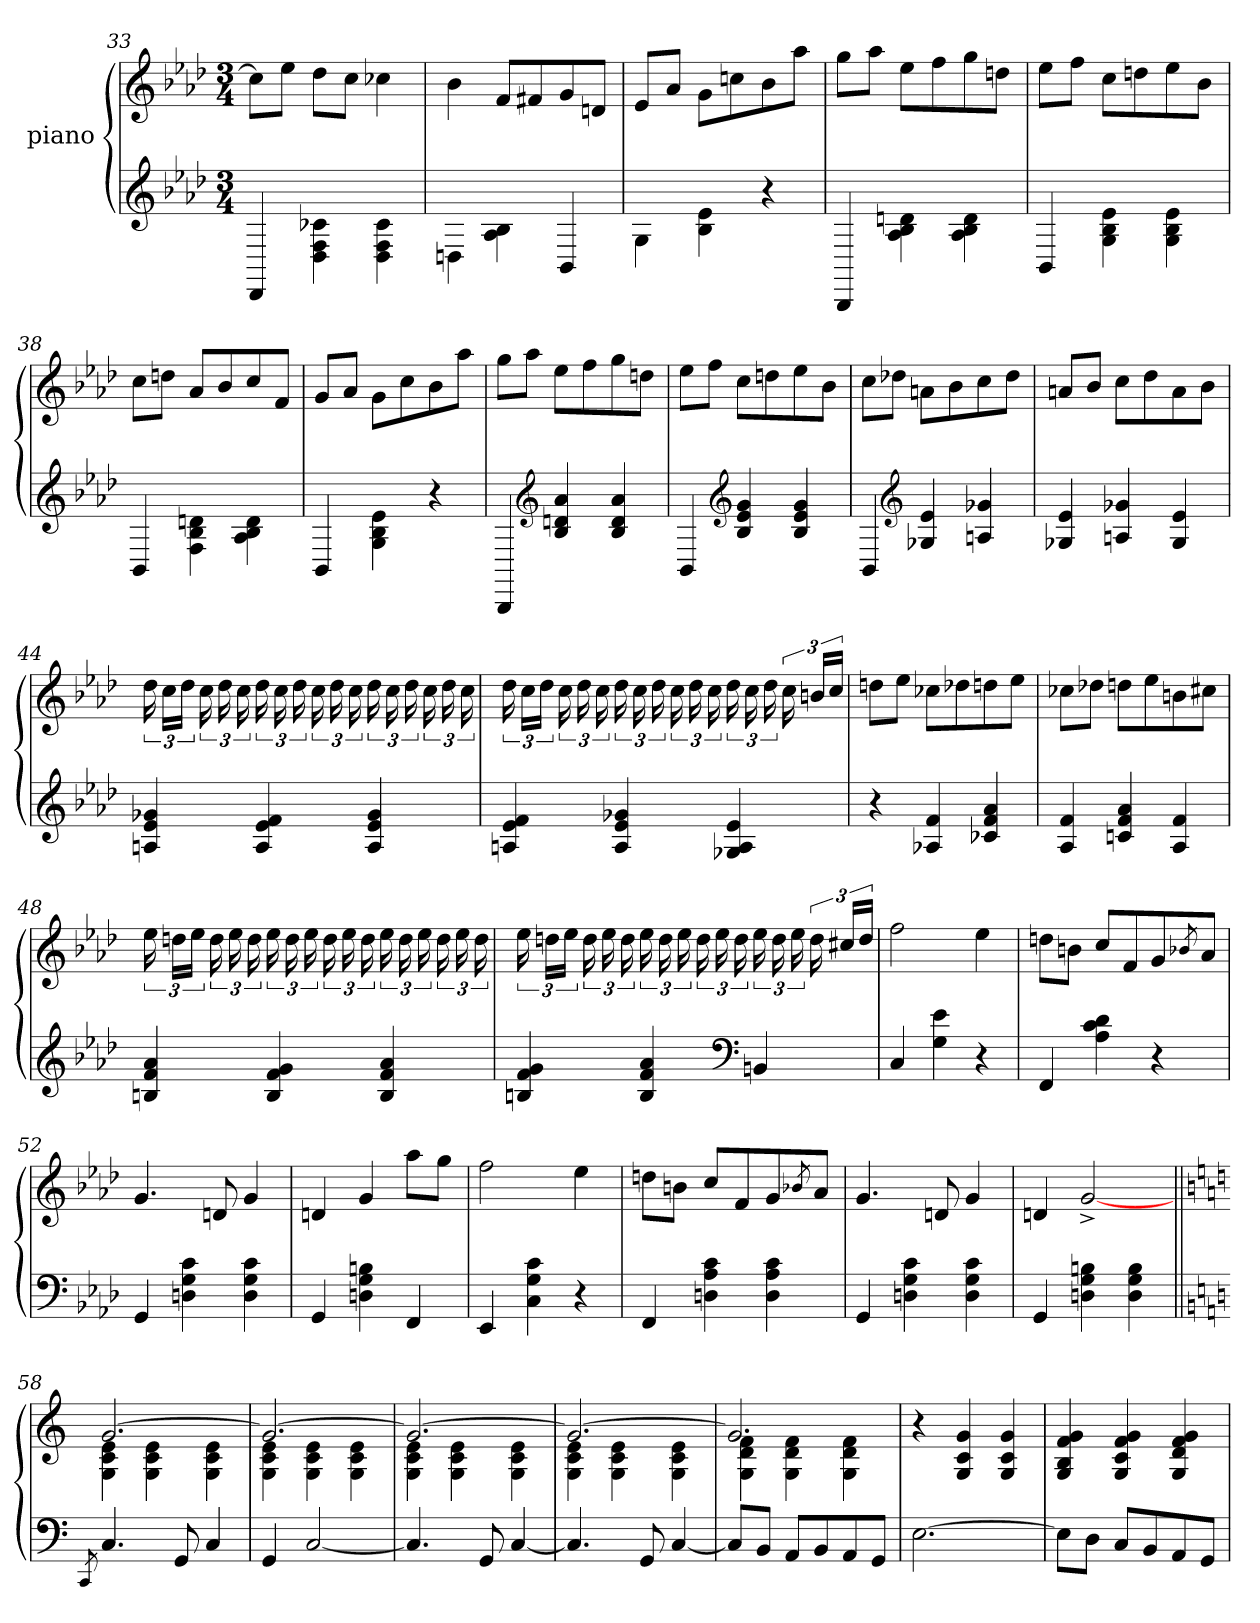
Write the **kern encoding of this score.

**kern	**kern
*part2	*part1
*staff2	*staff1
*I"piano	*I"piano
*clefG2	*clefG2
*k[b-e-a-d-]	*k[b-e-a-d-]
*M3/4	*M3/4
=33	=33
4DD-/	8cc\L]
.	8ee-\J
4D-\ 4F\ 4c-X\	8dd-\L
.	8cc\J
4D-\ 4F\ 4c-\	4cc-X\
=34	=34
4Dn\	4b-\
4A-\ 4B-\	8f/L
.	8f#X/
4BB-/	8g/
.	8dn/J
=35	=35
4G\	8e-/L
.	8a-/J
4B-\ 4e-\	8g\L
.	8ccn\
4r	8b-\
.	8aa-\J
=36	=36
4BBB-/	8gg\L
.	8aa-\J
4A-\ 4B-\ 4dn\	8ee-\L
.	8ff\
4A-\ 4B-\ 4d\	8gg\
.	8ddn\J
=37	=37
4BB-/	8ee-\L
.	8ff\J
4G\ 4B-\ 4e-\	8cc\L
.	8ddn\
4G\ 4B-\ 4e-\	8ee-\
.	8b-\J
=38	=38
4BB-/	8cc\L
.	8ddn\J
4F\ 4B-\ 4dn\	8a-/L
.	8b-/
4A-\ 4B-\ 4d\	8cc/
.	8f/J
=39	=39
4BB-/	8g/L
.	8a-/J
4G\ 4B-\ 4e-\	8g\L
.	8cc\
4r	8b-\
.	8aa-\J
=40	=40
4BBB-/	8gg\L
.	8aa-\J
*clefG2	*
4B-/ 4dn/ 4a-/	8ee-\L
.	8ff\
4B-/ 4d/ 4a-/	8gg\
.	8ddn\J
=41	=41
4BB-/	8ee-\L
.	8ff\J
*clefG2	*
4B-/ 4e-/ 4g/	8cc\L
.	8ddn\
4B-/ 4e-/ 4g/	8ee-\
.	8b-\J
=42	=42
4BB-/	8cc\L
.	8dd-X\J
*clefG2	*
4G-X/ 4e-/	8an\L
.	8b-\
4An/ 4g-/	8cc\
.	8dd-\J
=43	=43
4G-X/ 4e-/	8an/L
.	8b-/J
4An/ 4g-/	8cc\L
.	8dd-\
4G-/ 4e-/	8a\
.	8b-\J
=44	=44
4An/ 4e-/ 4g-X/	24dd-
.	24cc\LL
.	24dd-\JJ
.	24cc
.	24dd-
.	24cc
4A/ 4e-/ 4f/	24dd-
.	24cc
.	24dd-
.	24cc
.	24dd-
.	24cc
4A/ 4e-/ 4g-/	24dd-
.	24cc
.	24dd-
.	24cc
.	24dd-
.	24cc
=45	=45
4An/ 4e-/ 4f/	24dd-
.	24cc\LL
.	24dd-\JJ
.	24cc
.	24dd-
.	24cc
4A/ 4e-/ 4g-X/	24dd-
.	24cc
.	24dd-
.	24cc
.	24dd-
.	24cc
4G-/ 4A/ 4e-/	24dd-
.	24cc
.	24dd-
.	24cc
.	24bn/LL
.	24cc/JJ
=46	=46
4r	8ddn\L
.	8ee-\J
4A-X/ 4f/	8cc-X\L
.	8dd-X\
4c-X/ 4f/ 4a-/	8ddn\
.	8ee-\J
=47	=47
4A-/ 4f/	8cc-X\L
.	8dd-X\J
4cn/ 4f/ 4a-/	8ddn\L
.	8ee-\
4A-/ 4f/	8bn\
.	8cc#X\J
=48	=48
4Bn/ 4f/ 4a-/	24ee-
.	24ddn\LL
.	24ee-\JJ
.	24dd
.	24ee-
.	24dd
4B/ 4f/ 4g/	24ee-
.	24dd
.	24ee-
.	24dd
.	24ee-
.	24dd
4B/ 4f/ 4a-/	24ee-
.	24dd
.	24ee-
.	24dd
.	24ee-
.	24dd
=49	=49
4Bn/ 4f/ 4g/	24ee-
.	24ddn\LL
.	24ee-\JJ
.	24dd
.	24ee-
.	24dd
4B/ 4f/ 4a-/	24ee-
.	24dd
.	24ee-
.	24dd
.	24ee-
.	24dd
*clefF4	*
4BBn/	24ee-
.	24dd
.	24ee-
.	24dd
.	24cc#X/LL
.	24dd/JJ
=50	=50
4C/	2ff\
4G\ 4e-\	.
4r	4ee-\
=51	=51
4FF/	8ddn\L
.	8bn\J
4A-\ 4c\ 4d-\	8cc/L
.	8f/
4r	8g/
.	8qb-X/
.	8a-/J
=52	=52
4GG/	4.g/
4Dn\ 4G\ 4c\	.
.	8dn/
4D\ 4G\ 4c\	4g/
=53	=53
4GG/	4dn/
4Dn\ 4G\ 4Bn\	4g/
4FF/	8aa-\L
.	8gg\J
=54	=54
4EE-/	2ff\
4C\ 4G\ 4c\	.
4r	4ee-\
=55	=55
4FF/	8ddn\L
.	8bn\J
4Dn\ 4A-\ 4c\	8cc/L
.	8f/
4D\ 4A-\ 4c\	8g/
.	8qb-X/
.	8a-/J
=56	=56
4GG/	4.g/
4Dn\ 4G\ 4c\	.
.	8dn/
4D\ 4G\ 4c\	4g/
=57	=57
4GG/	4dn/
4Dn\ 4G\ 4Bn\	[2g^>/
4D\ 4G\ 4B\	.
=58||	=58||
*k[]	*k[]
8qCC/	.
*	*^
4.C/	[2.g/	4G\ 4c\ 4e\
.	.	4G\ 4c\ 4e\
8GG/	.	.
4C/	.	4G\ 4c\ 4e\
=59	=59	=59
4GG/	2.g/_	4G\ 4c\ 4e\
[2C/	.	4G\ 4c\ 4e\
.	.	4G\ 4c\ 4e\
=60	=60	=60
4.C/]	2.g/_	4G\ 4c\ 4e\
.	.	4G\ 4c\ 4e\
8GG/	.	.
[4C/	.	4G\ 4c\ 4e\
=61	=61	=61
4.C/]	2.g/_	4G\ 4c\ 4e\
.	.	4G\ 4c\ 4e\
8GG/	.	.
[4C/	.	4G\ 4c\ 4e\
=62	=62	=62
8C/L]	2.g/]	4G\ 4d\ 4f\
8BB/J	.	.
8AA/L	.	4G\ 4d\ 4f\
8BB/	.	.
8AA/	.	4G\ 4d\ 4f\
8GG/J	.	.
*	*v	*v
=63	=63
[2.E\	4r
.	4G/ 4c/ 4g/
.	4G/ 4c/ 4g/
=64	=64
8E\L]	4G/ 4B/ 4f/ 4g/
8D\J	.
8C/L	4G/ 4c/ 4f/ 4g/
8BB/	.
8AA/	4G/ 4d/ 4f/ 4g/
8GG/J	.
=	=
*-	*-
